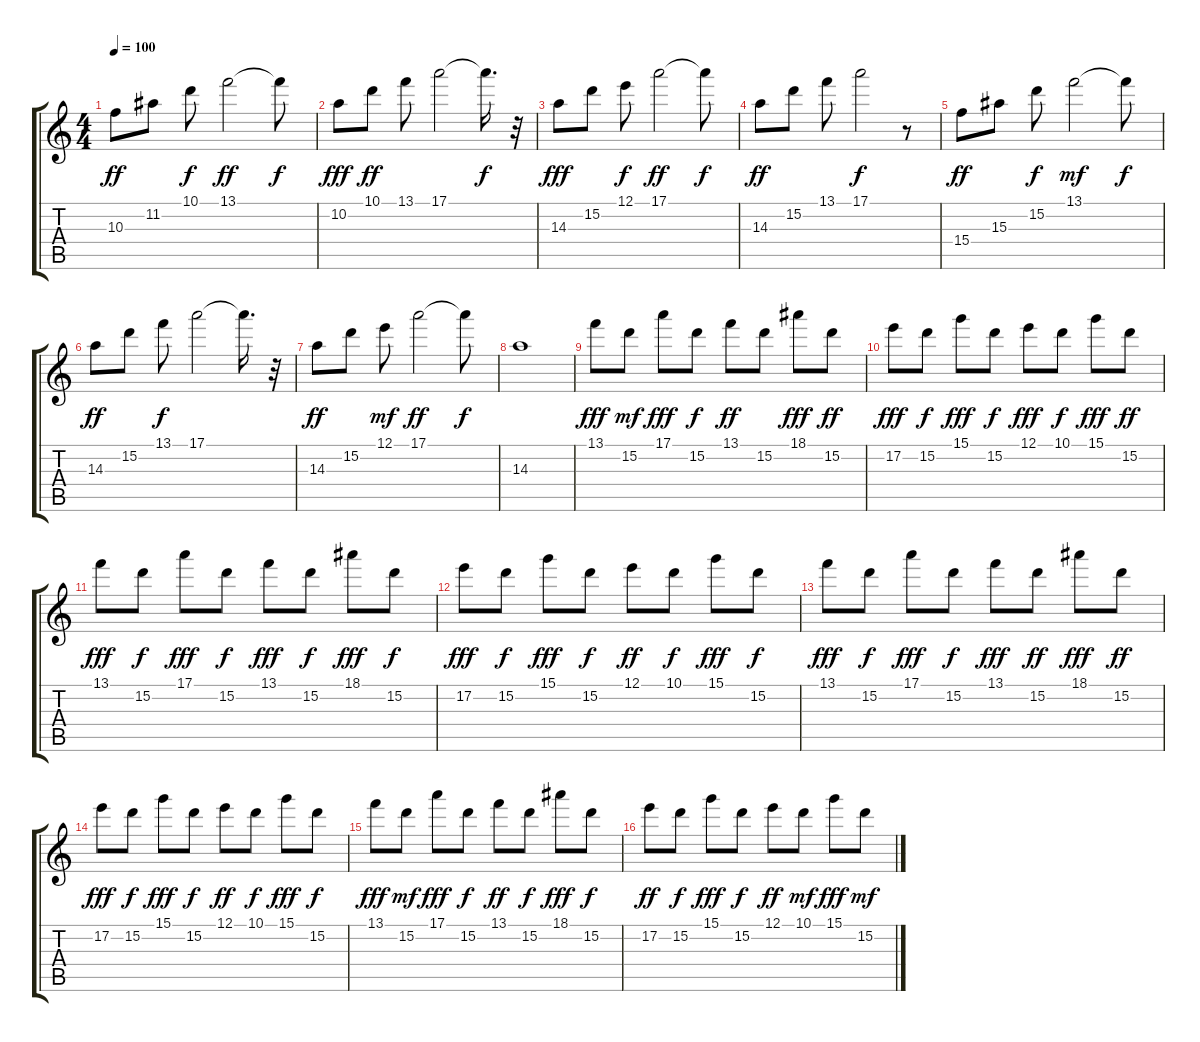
\track "" {instrument electricguitarclean}
\staff {score tabs}
\tuning (E4 B3 G3 D3 A2 E2) {hide}
\ts (4 4)
\tempo 100
\clef g2
\ks c
10.3.8{dy ff} 11.2.8 10.1.8{dy f} 13.1.2{dy ff} 13.1{t}.8{dy f} |
10.2.8{dy fff} 10.1.8{dy ff} 13.1.8 17.1.2 17.1{t}.16{d dy f} r.32 |
14.3.8{dy fff} 15.2.8 12.1.8{dy f} 17.1.2{dy ff} 17.1{t}.8{dy f} |
14.3.8{dy ff} 15.2.8 13.1.8 17.1.2{dy f} r.8 |
15.4.8{dy ff} 15.3.8 15.2.8{dy f} 13.1.2{dy mf} 13.1{t}.8{dy f} |
14.3.8{dy ff} 15.2.8 13.1.8{dy f} 17.1.2 17.1{t}.16{d} r.32 |
14.3.8{dy ff} 15.2.8 12.1.8{dy mf} 17.1.2{dy ff} 17.1{t}.8{dy f} |
14.3.1 |
13.1.8{dy fff} 15.2.8{dy mf} 17.1.8{dy fff} 15.2.8{dy f} 13.1.8{dy ff} 15.2.8 18.1.8{dy fff} 15.2.8{dy ff} |
17.2.8{dy fff} 15.2.8{dy f} 15.1.8{dy fff} 15.2.8{dy f} 12.1.8{dy fff} 10.1.8{dy f} 15.1.8{dy fff} 15.2.8{dy ff} |
13.1.8{dy fff} 15.2.8{dy f} 17.1.8{dy fff} 15.2.8{dy f} 13.1.8{dy fff} 15.2.8{dy f} 18.1.8{dy fff} 15.2.8{dy f} |
17.2.8{dy fff} 15.2.8{dy f} 15.1.8{dy fff} 15.2.8{dy f} 12.1.8{dy ff} 10.1.8{dy f} 15.1.8{dy fff} 15.2.8{dy f} |
13.1.8{dy fff} 15.2.8{dy f} 17.1.8{dy fff} 15.2.8{dy f} 13.1.8{dy fff} 15.2.8{dy ff} 18.1.8{dy fff} 15.2.8{dy ff} |
17.2.8{dy fff} 15.2.8{dy f} 15.1.8{dy fff} 15.2.8{dy f} 12.1.8{dy ff} 10.1.8{dy f} 15.1.8{dy fff} 15.2.8{dy f} |
13.1.8{dy fff} 15.2.8{dy mf} 17.1.8{dy fff} 15.2.8{dy f} 13.1.8{dy ff} 15.2.8{dy f} 18.1.8{dy fff} 15.2.8{dy f} |
17.2.8{dy ff} 15.2.8{dy f} 15.1.8{dy fff} 15.2.8{dy f} 12.1.8{dy ff} 10.1.8{dy mf} 15.1.8{dy fff} 15.2.8{dy mf}
